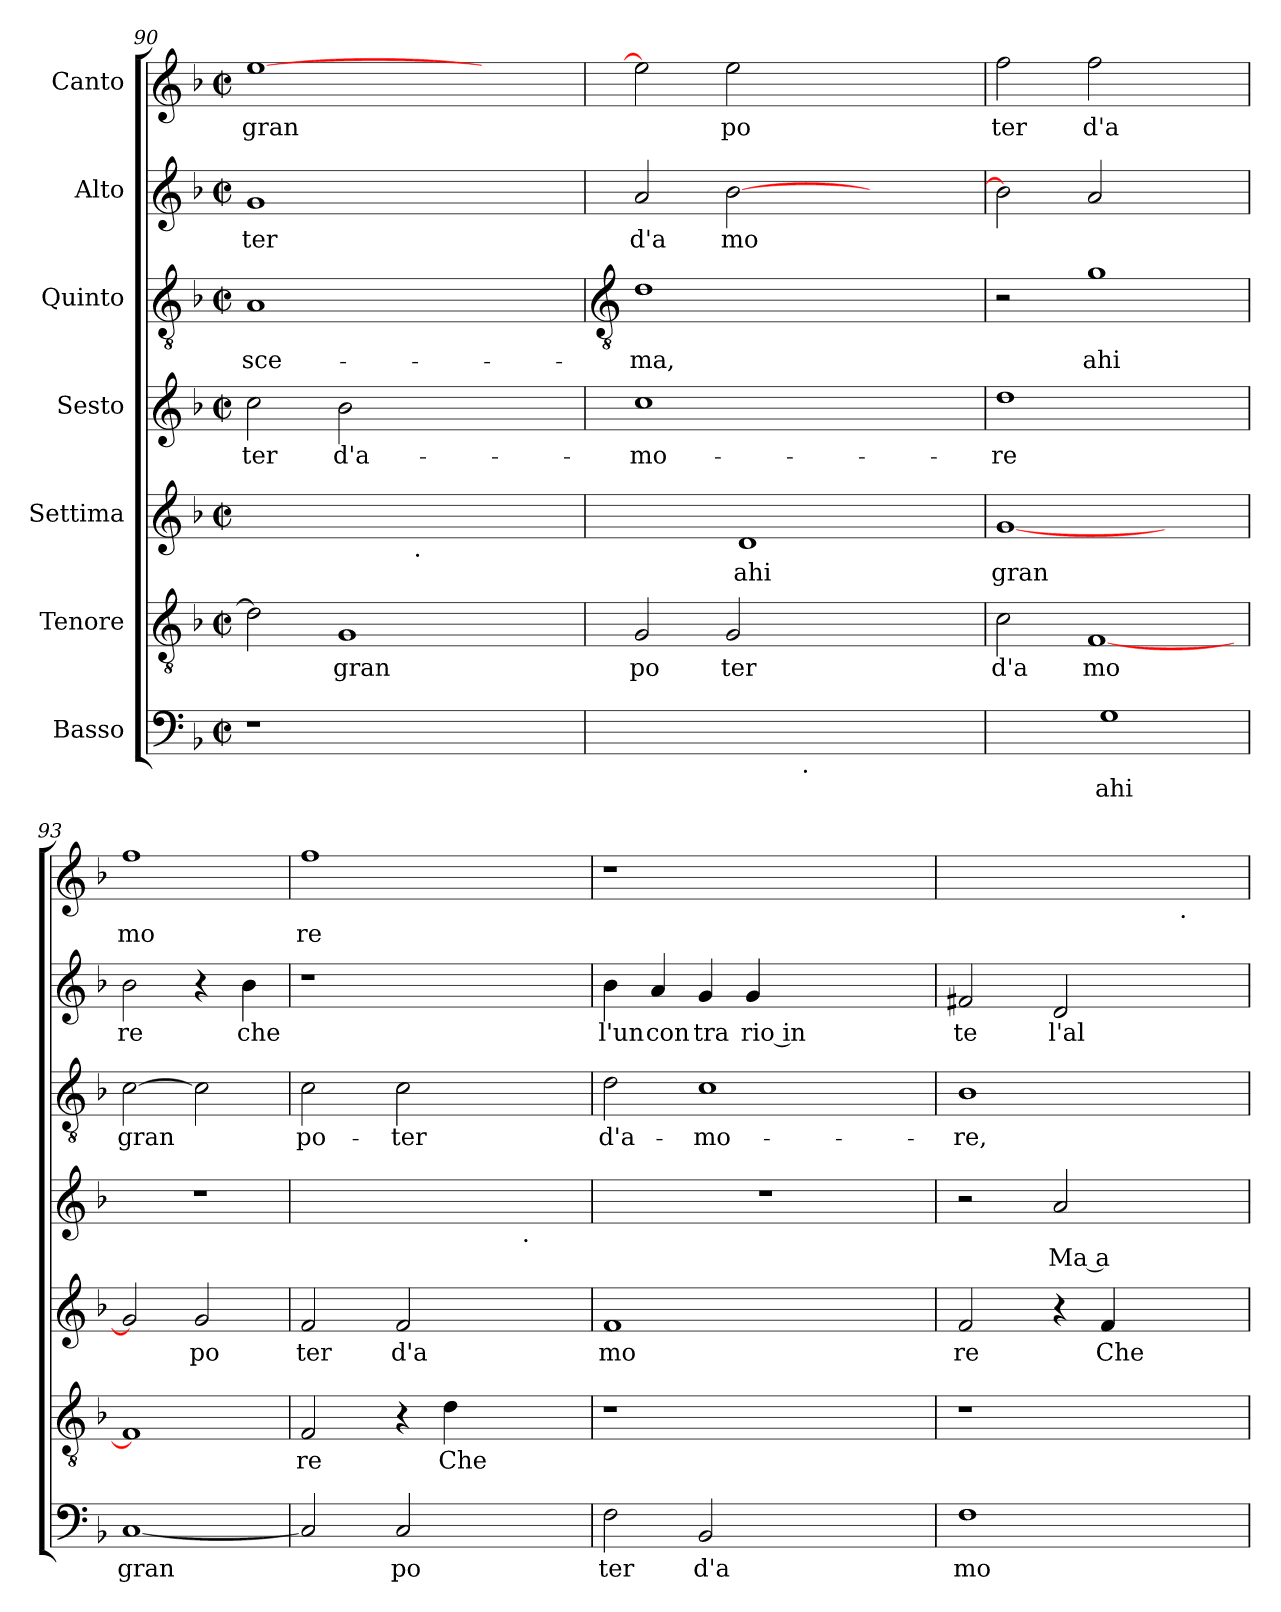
**kern	**text	**kern	**text	**kern	**text	**kern	**text	**kern	**text	**kern	**text	**kern	**text
*part7	*part7	*part6	*part6	*part5	*part5	*part4	*part4	*part3	*part3	*part2	*part2	*part1	*part1
*staff7	*staff7	*staff6	*staff6	*staff5	*staff5	*staff4	*staff4	*staff3	*staff3	*staff2	*staff2	*staff1	*staff1
*I"Basso	*	*I"Tenore	*	*I"Settima	*	*I"Sesto	*	*I"Quinto	*	*I"Alto	*	*I"Canto	*
!!LO:LB:g=z
*clefF4	*	*clefGv2	*	*clefG2	*	*clefG2	*	*clefGv2	*	*clefG2	*	*clefG2	*
*k[b-]	*	*k[b-]	*	*k[b-]	*	*k[b-]	*	*k[b-]	*	*k[b-]	*	*k[b-]	*
*F:	*	*F:	*	*F:	*	*F:	*	*F:	*	*F:	*	*F:	*
*M2/2	*	*M2/2	*	*M2/2	*	*M2/2	*	*M2/2	*	*M2/2	*	*M2/2	*
*met(c|)	*	*met(c|)	*	*met(c|)	*	*met(c|)	*	*met(c|)	*	*met(c|)	*	*met(c|)	*
=90B	=90B	=90B	=90B	=90B	=90B	=90B	=90B	=90B	=90B	=90B	=90B	=90B	=90B
!	!	!	!	!	!	!	!LO:LY:b	!	!LO:LY:b	!	!LO:LY:b	!	!LO:LY:b
1r	.	2d\]	.	4ryy	.	2cc\	-ter	1A	sce-	1g	ter	[1ee	gran
.	.	.	.	4ryy	.	.	.	.	.	.	.	.	.
!	!	!	!LO:LY:b	!	!	!	!LO:LY:b	!	!	!	!	!	!
.	.	1G	gran	32ryy	.	2b-\	d'a-	.	.	.	.	.	.
.	.	.	.	32ryy	.	.	.	.	.	.	.	.	.
.	.	.	.	32ryy	.	.	.	.	.	.	.	.	.
.	.	.	.	32ryy	.	.	.	.	.	.	.	.	.
.	.	.	.	32ryy	.	.	.	.	.	.	.	.	.
.	.	.	.	32ryy	.	.	.	.	.	.	.	.	.
!	!	!	!	!LO:TX:b:t=.	!	!	!	!	!	!	!	!	!
.	.	.	.	32ryy	.	.	.	.	.	.	.	.	.
.	.	.	.	4ryy	.	.	.	.	.	.	.	.	.
.	.	.	.	4ryy	.	.	.	.	.	.	.	.	.
2ryy	.	.	.	.	.	2ryy	.	2ryy	.	2ryy	.	2ryy	.
.	.	.	.	4ryy	.	.	.	.	.	.	.	.	.
.	.	.	.	32ryy	.	.	.	.	.	.	.	.	.
!!LO:LB:g=z
=91A	=91A	=91A	=91A	=91A	=91A	=91A	=91A	=91A	=91A	=91A	=91A	=91A	=91A
*	*	*	*	*	*	*	*	*clefGv2	*	*	*	*	*
!	!	!	!LO:LY:b	!	!	!	!LO:LY:b	!	!LO:LY:b	!	!LO:LY:b	!	!
4ryy	.	2G/	po	4ryy	.	1cc	-mo-	1d	-ma,	2a/	d'a	2ee\]	.
4ryy	.	.	.	4ryy	.	.	.	.	.	.	.	.	.
!	!	!	!LO:LY:b	!	!	!	!	!	!	!	!LO:LY:b	!	!LO:LY:b
32ryy	.	2G/	ter	32ryy	.	.	.	.	.	[2b-\	mo	2ee\	po
!	!	!	!	!	!LO:LY:b	!	!	!	!	!	!	!	!
32ryy	.	.	.	1d	ahi	.	.	.	.	.	.	.	.
32ryy	.	.	.	.	.	.	.	.	.	.	.	.	.
32ryy	.	.	.	.	.	.	.	.	.	.	.	.	.
32ryy	.	.	.	.	.	.	.	.	.	.	.	.	.
32ryy	.	.	.	.	.	.	.	.	.	.	.	.	.
!LO:TX:b:t=.	!	!	!	!	!	!	!	!	!	!	!	!	!
32ryy	.	.	.	.	.	.	.	.	.	.	.	.	.
4ryy	.	.	.	.	.	.	.	.	.	.	.	.	.
4ryy	.	.	.	.	.	.	.	.	.	.	.	.	.
.	.	2ryy	.	.	.	2ryy	.	2ryy	.	2ryy	.	2ryy	.
4ryy	.	.	.	.	.	.	.	.	.	.	.	.	.
16ryy	.	.	.	.	.	.	.	.	.	.	.	.	.
.	.	32ryy	.	.	.	32ryy	.	32ryy	.	32ryy	.	32ryy	.
=92A	=92A	=92A	=92A	=92A	=92A	=92A	=92A	=92A	=92A	=92A	=92A	=92A	=92A
!	!	!	!LO:LY:b	!	!LO:LY:b	!	!LO:LY:b	!	!	!	!	!	!LO:LY:b
4ryy	.	2c\	d'a	[1g	gran	1dd	-re	2r	.	2b-\]	.	2ff\	ter
4ryy	.	.	.	.	.	.	.	.	.	.	.	.	.
!	!	!	!LO:LY:b	!	!	!	!	!	!LO:LY:b	!	!	!	!LO:LY:b
32ryy	.	[1F	mo	.	.	.	.	1g	ahi	2a/	.	2ff\	d'a
!	!LO:LY:b	!	!	!	!	!	!	!	!	!	!	!	!
1G	ahi	.	.	.	.	.	.	.	.	.	.	.	.
.	.	.	.	2ryy	.	2ryy	.	.	.	2ryy	.	2ryy	.
.	.	32ryy	.	32ryy	.	32ryy	.	32ryy	.	32ryy	.	32ryy	.
=93A	=93A	=93A	=93A	=93A	=93A	=93A	=93A	=93A	=93A	=93A	=93A	=93A	=93A
!	!LO:LY:b	!	!	!	!	!	!	!	!LO:LY:b	!	!LO:LY:b	!	!LO:LY:b
[1C	gran	1F]	.	2g/]	.	1r	.	[2c\	gran	2b-\	re	1ff	mo
!	!	!	!	!	!LO:LY:b	!	!	!	!	!	!	!	!
.	.	.	.	2g/	po	.	.	2c\]	.	4r	.	.	.
!	!	!	!	!	!	!	!	!	!	!	!LO:LY:b	!	!
.	.	.	.	.	.	.	.	.	.	4b-\	che	.	.
!!LO:LB:g=z
=94A	=94A	=94A	=94A	=94A	=94A	=94A	=94A	=94A	=94A	=94A	=94A	=94A	=94A
!	!	!	!LO:LY:b	!	!LO:LY:b	!	!	!	!LO:LY:b	!	!	!	!LO:LY:b
2C/]	.	2F/	re	2f/	ter	4ryy	.	2c\	po-	1r	.	1ff	re
.	.	.	.	.	.	4ryy	.	.	.	.	.	.	.
!	!LO:LY:b	!	!	!	!LO:LY:b	!	!	!	!LO:LY:b	!	!	!	!
2C/	po	4r	.	2f/	d'a	4ryy	.	2c\	-ter	.	.	.	.
!	!	!	!LO:LY:b	!	!	!	!	!	!	!	!	!	!
.	.	4d\	Che	.	.	32ryy	.	.	.	.	.	.	.
.	.	.	.	.	.	32ryy	.	.	.	.	.	.	.
.	.	.	.	.	.	32ryy	.	.	.	.	.	.	.
.	.	.	.	.	.	32ryy	.	.	.	.	.	.	.
.	.	.	.	.	.	32ryy	.	.	.	.	.	.	.
.	.	.	.	.	.	32ryy	.	.	.	.	.	.	.
!	!	!	!	!	!	!LO:TX:b:t=.	!	!	!	!	!	!	!
.	.	.	.	.	.	32ryy	.	.	.	.	.	.	.
.	.	.	.	.	.	4ryy	.	.	.	.	.	.	.
8..ryy	.	8..ryy	.	8..ryy	.	.	.	8..ryy	.	8..ryy	.	8..ryy	.
!!LO:LB:g=z
=95	=95	=95	=95	=95	=95	=95	=95	=95	=95	=95	=95	=95	=95
!	!LO:LY:b	!	!	!	!LO:LY:b	!	!	!	!LO:LY:b	!	!LO:LY:b	!	!
2F\	ter	1r	.	1f	mo	4ryy	.	2d\	d'a-	4b-\	l'un	1r	.
!	!	!	!	!	!	!	!	!	!	!	!LO:LY:b	!	!
.	.	.	.	.	.	4ryy	.	.	.	4a/	con	.	.
!	!LO:LY:b	!	!	!	!	!	!	!	!LO:LY:b	!	!LO:LY:b	!	!
2BB-/	d'a	.	.	.	.	4ryy	.	1c	-mo-	4g/	tra	.	.
!	!	!	!	!	!	!	!	!	!	!	!LO:LY:b	!	!
.	.	.	.	.	.	32ryy	.	.	.	4g/	rio in	.	.
.	.	.	.	.	.	1r	.	.	.	.	.	.	.
2ryy	.	2ryy	.	2ryy	.	.	.	.	.	2ryy	.	2ryy	.
4ryy	.	4ryy	.	4ryy	.	.	.	4ryy	.	4ryy	.	4ryy	.
32ryy	.	32ryy	.	32ryy	.	.	.	32ryy	.	32ryy	.	32ryy	.
!!LO:LB:g=z
=96	=96	=96	=96	=96	=96	=96	=96	=96	=96	=96	=96	=96	=96
!	!LO:LY:b	!	!	!	!LO:LY:b	!	!	!	!LO:LY:b	!	!LO:LY:b	!	!
1F	mo	1r	.	2f/	re	2r	.	1B-	-re,	2f#X/	te	4ryy	.
.	.	.	.	.	.	.	.	.	.	.	.	4ryy	.
!	!	!	!	!	!	!	!LO:LY:b	!	!	!	!LO:LY:b	!	!
.	.	.	.	4r	.	2a/	Ma a	.	.	2d/	l'al	4ryy	.
!	!	!	!	!	!LO:LY:b	!	!	!	!	!	!	!	!
.	.	.	.	4f/	Che	.	.	.	.	.	.	32ryy	.
.	.	.	.	.	.	.	.	.	.	.	.	32ryy	.
.	.	.	.	.	.	.	.	.	.	.	.	32ryy	.
.	.	.	.	.	.	.	.	.	.	.	.	32ryy	.
.	.	.	.	.	.	.	.	.	.	.	.	32ryy	.
.	.	.	.	.	.	.	.	.	.	.	.	32ryy	.
!	!	!	!	!	!	!	!	!	!	!	!	!LO:TX:b:t=.	!
.	.	.	.	.	.	.	.	.	.	.	.	32ryy	.
.	.	.	.	.	.	.	.	.	.	.	.	4ryy	.
8..ryy	.	8..ryy	.	8..ryy	.	8..ryy	.	8..ryy	.	8..ryy	.	.	.
=	=	=	=	=	=	=	=	=	=	=	=	=	=
*-	*-	*-	*-	*-	*-	*-	*-	*-	*-	*-	*-	*-	*-
